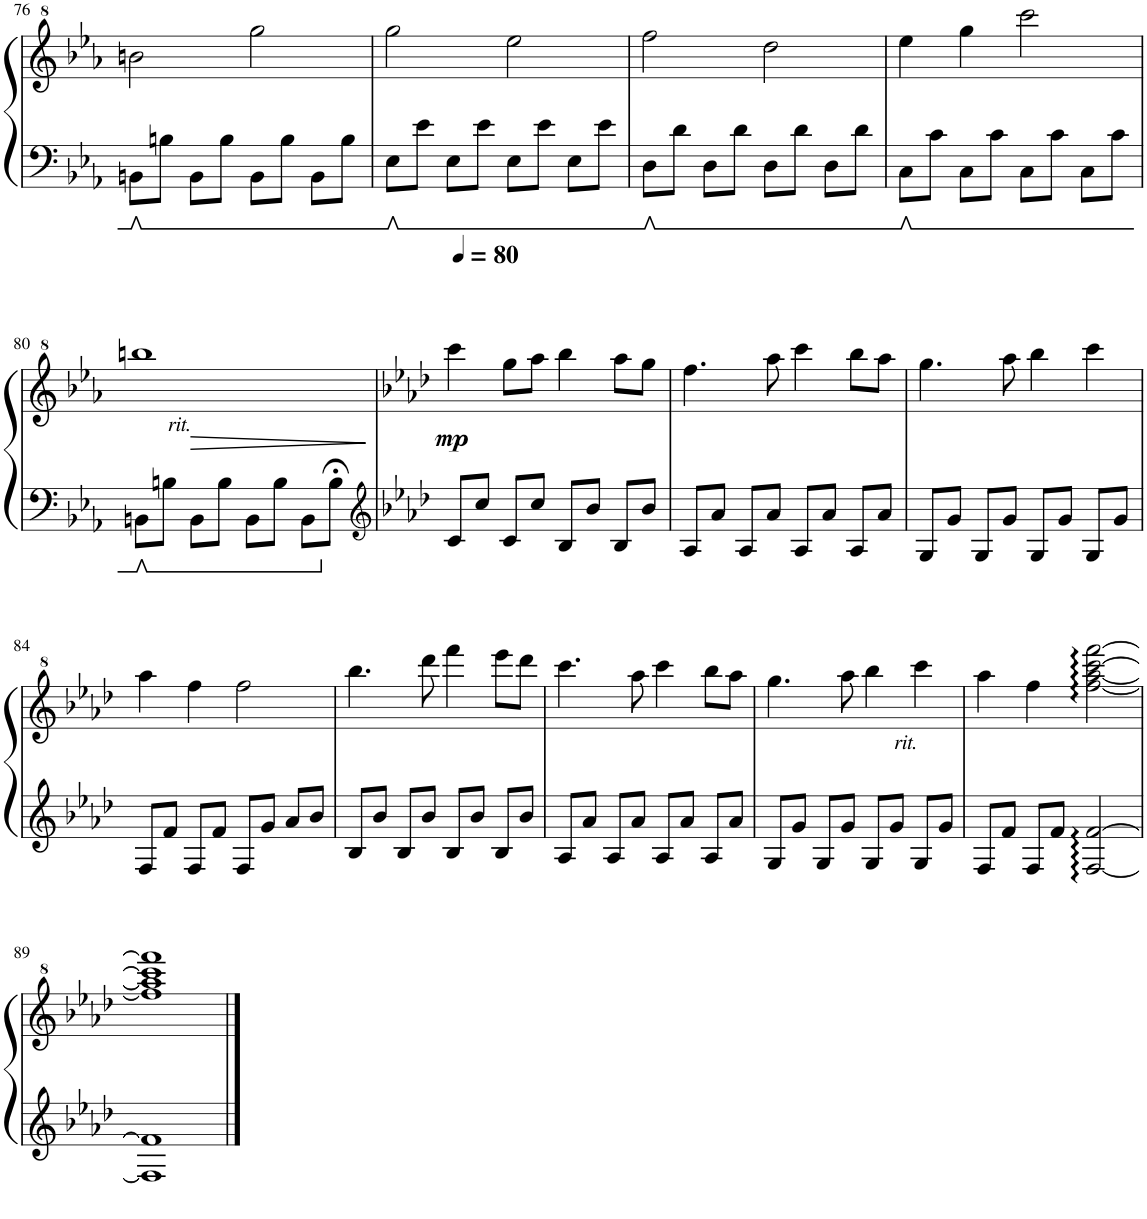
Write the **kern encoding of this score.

**kern	**kern	**dynam
*part1	*part1	*part1
*staff2	*staff1	*staff1/2
*I"Piano	*	*
*I'Pno.	*	*
!!LO:PB:g=z
*clefF4	*clefG^2	*
*k[b-e-a-]	*k[b-e-a-]	*
*M4/4	*M4/4	*
=76	=76	=76
8BBn\L	2bbn\	.
8Bn\J	.	.
8BB\L	.	.
8B\J	.	.
8BB\L	2ggg\	.
8B\J	.	.
8BB\L	.	.
8B\J	.	.
=77	=77	=77
8E-\L	2ggg\	.
8e-\J	.	.
8E-\L	.	.
8e-\J	.	.
8E-\L	2eee-\	.
8e-\J	.	.
8E-\L	.	.
8e-\J	.	.
=78	=78	=78
8D\L	2fff\	.
8d\J	.	.
8D\L	.	.
8d\J	.	.
8D\L	2ddd\	.
8d\J	.	.
8D\L	.	.
8d\J	.	.
=79	=79	=79
8C\L	4eee-\	.
8c\J	.	.
8C\L	4ggg\	.
8c\J	.	.
8C\L	2cccc\	.
8c\J	.	.
8C\L	.	.
8c\J	.	.
!!LO:LB:g=z
=80	=80	=80
!LO:TX:a:i:t=rit.	!	!
8BBn\L	1bbbn	.
8Bn\J	.	.
8BB\L	.	.
8B\J	.	.
8BB\L	.	.
8B\J	.	.
8BB\L	.	.
8B;<\J	.	.
=81	=81	=81
*clefG2	*	*
*k[b-e-a-d-]	*k[b-e-a-d-]	*
*	*MM80	*
!	!	!LO:DY:b
8c/L	4cccc\	mp
8cc/J	.	.
8c/L	8ggg\L	.
8cc/J	8aaa-\J	.
8B-/L	4bbb-\	.
8b-/J	.	.
8B-/L	8aaa-\L	.
8b-/J	8ggg\J	.
=82	=82	=82
8A-/L	4.fff\	.
8a-/J	.	.
8A-/L	.	.
8a-/J	8aaa-\	.
8A-/L	4cccc\	.
8a-/J	.	.
8A-/L	8bbb-\L	.
8a-/J	8aaa-\J	.
=83	=83	=83
8G/L	4.ggg\	.
8g/J	.	.
8G/L	.	.
8g/J	8aaa-\	.
8G/L	4bbb-\	.
8g/J	.	.
8G/L	4cccc\	.
8g/J	.	.
!!LO:LB:g=z
=84	=84	=84
8F/L	4aaa-\	.
8f/J	.	.
8F/L	4fff\	.
8f/J	.	.
8F/L	2fff\	.
8g/J	.	.
8a-/L	.	.
8b-/J	.	.
=85	=85	=85
8B-/L	4.bbb-\	.
8b-/J	.	.
8B-/L	.	.
8b-/J	8dddd-\	.
8B-/L	4ffff\	.
8b-/J	.	.
8B-/L	8eeee-\L	.
8b-/J	8dddd-\J	.
=86	=86	=86
8A-/L	4.cccc\	.
8a-/J	.	.
8A-/L	.	.
8a-/J	8aaa-\	.
8A-/L	4cccc\	.
8a-/J	.	.
8A-/L	8bbb-\L	.
8a-/J	8aaa-\J	.
=87	=87	=87
8G/L	4.ggg\	.
8g/J	.	.
8G/L	.	.
8g/J	8aaa-\	.
8G/L	4bbb-\	.
8g/J	.	.
!	!LO:TX:b:i:t=rit.	!
8G/L	4cccc\	.
8g/J	.	.
=88	=88	=88
8F/L	4aaa-\	.
8f/J	.	.
8F/L	4fff\	.
8f/J	.	.
[2F/: [2f/:	[2fff\: [2aaa-\: [2cccc\: [2ffff\:	.
!!LO:LB:g=z
=89	=89	=89
1F] 1f]	1fff] 1aaa-] 1cccc] 1ffff]	.
==	==	==
*-	*-	*-
